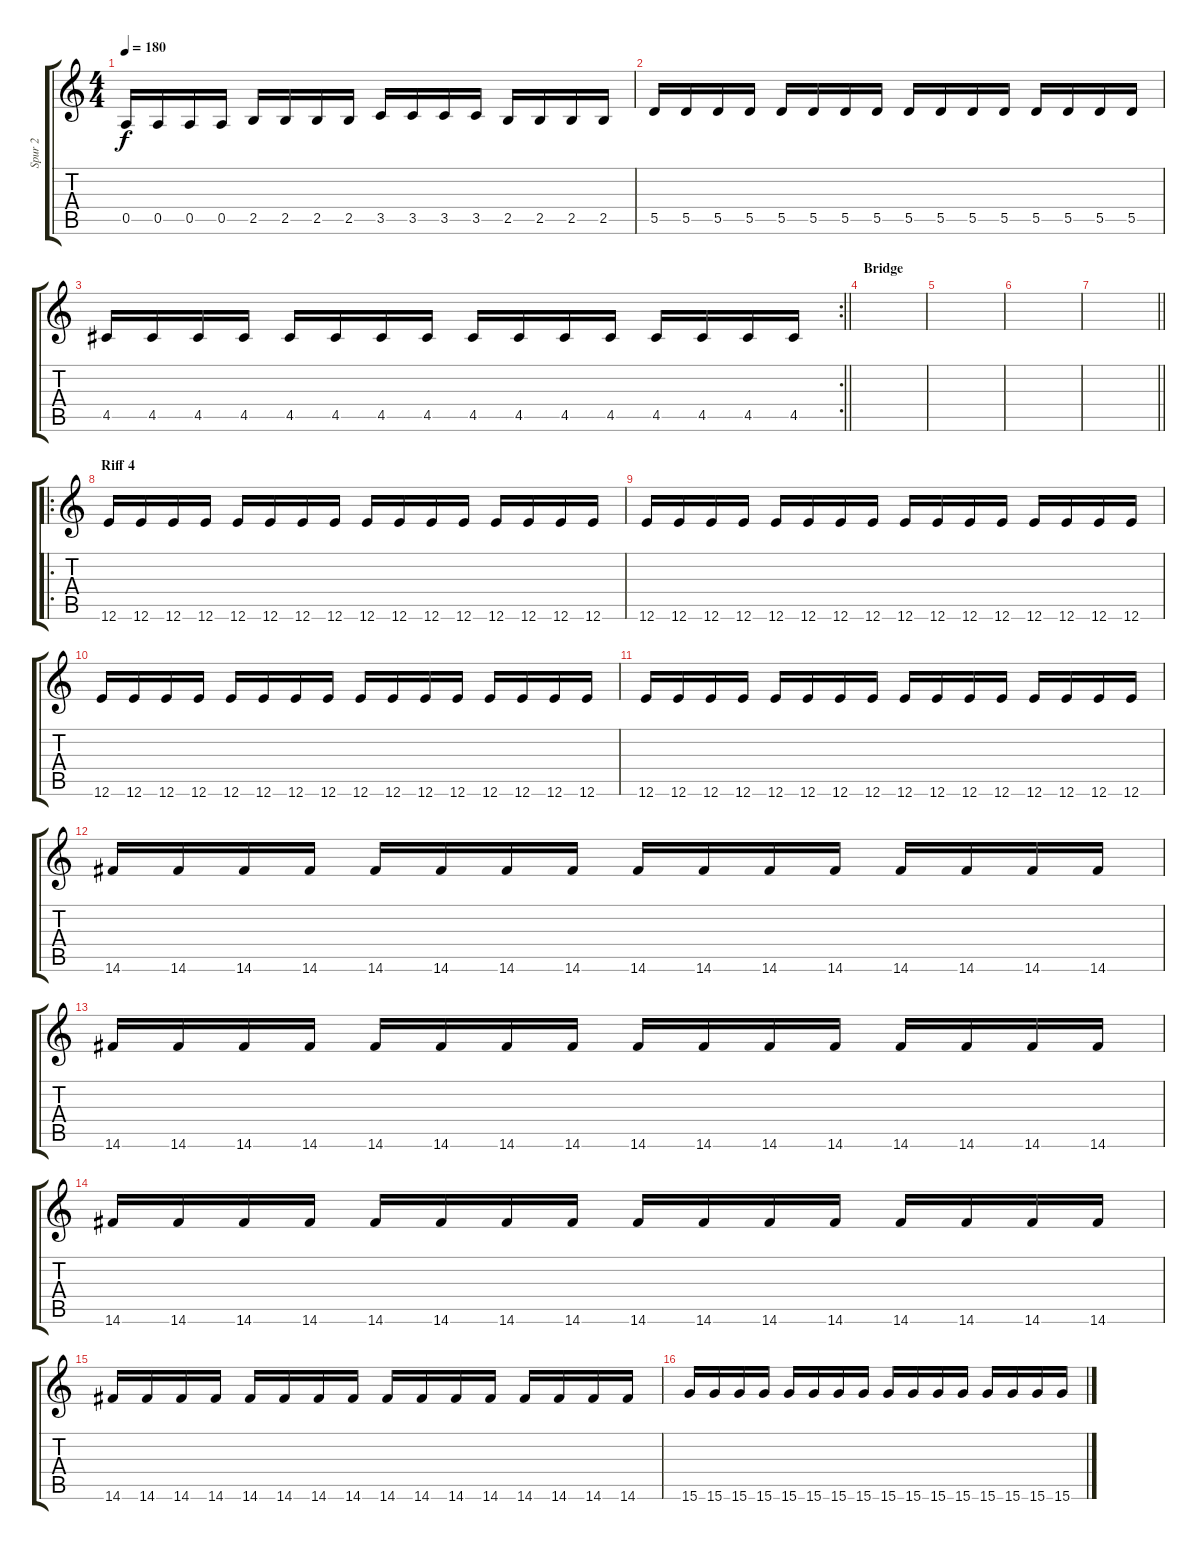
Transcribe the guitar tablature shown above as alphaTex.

\track ("Spur 2" "Spur 2") {instrument distortionguitar}
\staff {score tabs}
\tuning (E4 B3 G3 D3 A2 E2) {hide}
\ts (4 4)
\tempo 180
\clef g2
\ks c
0.5.16{dy f} 0.5.16 0.5.16 0.5.16 2.5.16 2.5.16 2.5.16 2.5.16 3.5.16 3.5.16 3.5.16 3.5.16 2.5.16 2.5.16 2.5.16 2.5.16 |
5.5.16 5.5.16 5.5.16 5.5.16 5.5.16 5.5.16 5.5.16 5.5.16 5.5.16 5.5.16 5.5.16 5.5.16 5.5.16 5.5.16 5.5.16 5.5.16 |
\rc 2
\barLineRight lightlight
4.5.16 4.5.16 4.5.16 4.5.16 4.5.16 4.5.16 4.5.16 4.5.16 4.5.16 4.5.16 4.5.16 4.5.16 4.5.16 4.5.16 4.5.16 4.5.16 |
\section ("" "Bridge")
|
|
|
\barLineRight lightlight
|
\ro
\section ("" "Riff 4")
12.6.16 12.6.16 12.6.16 12.6.16 12.6.16 12.6.16 12.6.16 12.6.16 12.6.16 12.6.16 12.6.16 12.6.16 12.6.16 12.6.16 12.6.16 12.6.16 |
12.6.16 12.6.16 12.6.16 12.6.16 12.6.16 12.6.16 12.6.16 12.6.16 12.6.16 12.6.16 12.6.16 12.6.16 12.6.16 12.6.16 12.6.16 12.6.16 |
12.6.16 12.6.16 12.6.16 12.6.16 12.6.16 12.6.16 12.6.16 12.6.16 12.6.16 12.6.16 12.6.16 12.6.16 12.6.16 12.6.16 12.6.16 12.6.16 |
12.6.16 12.6.16 12.6.16 12.6.16 12.6.16 12.6.16 12.6.16 12.6.16 12.6.16 12.6.16 12.6.16 12.6.16 12.6.16 12.6.16 12.6.16 12.6.16 |
14.6.16 14.6.16 14.6.16 14.6.16 14.6.16 14.6.16 14.6.16 14.6.16 14.6.16 14.6.16 14.6.16 14.6.16 14.6.16 14.6.16 14.6.16 14.6.16 |
14.6.16 14.6.16 14.6.16 14.6.16 14.6.16 14.6.16 14.6.16 14.6.16 14.6.16 14.6.16 14.6.16 14.6.16 14.6.16 14.6.16 14.6.16 14.6.16 |
14.6.16 14.6.16 14.6.16 14.6.16 14.6.16 14.6.16 14.6.16 14.6.16 14.6.16 14.6.16 14.6.16 14.6.16 14.6.16 14.6.16 14.6.16 14.6.16 |
14.6.16 14.6.16 14.6.16 14.6.16 14.6.16 14.6.16 14.6.16 14.6.16 14.6.16 14.6.16 14.6.16 14.6.16 14.6.16 14.6.16 14.6.16 14.6.16 |
15.6.16 15.6.16 15.6.16 15.6.16 15.6.16 15.6.16 15.6.16 15.6.16 15.6.16 15.6.16 15.6.16 15.6.16 15.6.16 15.6.16 15.6.16 15.6.16
